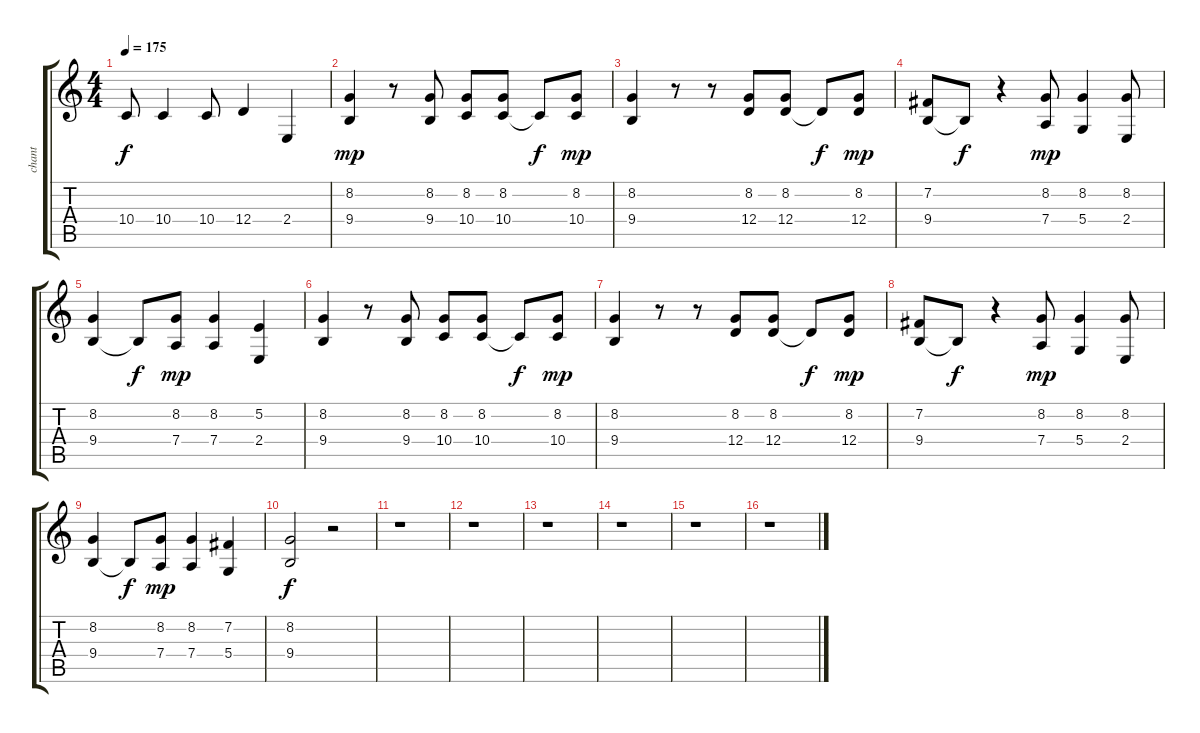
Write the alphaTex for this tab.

\track ("chant" "chant") {instrument lead6voice}
\staff {score tabs}
\tuning (E4 B3 G3 D3 A2 E2) {hide}
\ts (4 4)
\tempo 175
\clef g2
\ks c
10.4.8{dy f} 10.4.4 10.4.8 12.4.4 2.4.4 |
(8.2 9.4).4{dy mp} r.8 (8.2 9.4).8 (8.2 10.4).8 (8.2 10.4).8 10.4{t}.8{dy f} (8.2 10.4).8{dy mp} |
(8.2 9.4).4 r.8 r.8 (8.2 12.4).8 (8.2 12.4).8 12.4{t}.8{dy f} (8.2 12.4).8{dy mp} |
(7.2 9.4).8 9.4{t}.8{dy f} r.4 (8.2 7.4).8{dy mp} (8.2 5.4).4 (8.2 2.4).8 |
(8.2 9.4).4 9.4{t}.8{dy f} (8.2 7.4).8{dy mp} (8.2 7.4).4 (5.2 2.4).4 |
(8.2 9.4).4 r.8 (8.2 9.4).8 (8.2 10.4).8 (8.2 10.4).8 10.4{t}.8{dy f} (8.2 10.4).8{dy mp} |
(8.2 9.4).4 r.8 r.8 (8.2 12.4).8 (8.2 12.4).8 12.4{t}.8{dy f} (8.2 12.4).8{dy mp} |
(7.2 9.4).8 9.4{t}.8{dy f} r.4 (8.2 7.4).8{dy mp} (8.2 5.4).4 (8.2 2.4).8 |
(8.2 9.4).4 9.4{t}.8{dy f} (8.2 7.4).8{dy mp} (8.2 7.4).4 (7.2 5.4).4 |
(8.2 9.4).2{dy f} r.2 |
r.1 |
r.1 |
r.1 |
r.1 |
r.1 |
r.1
